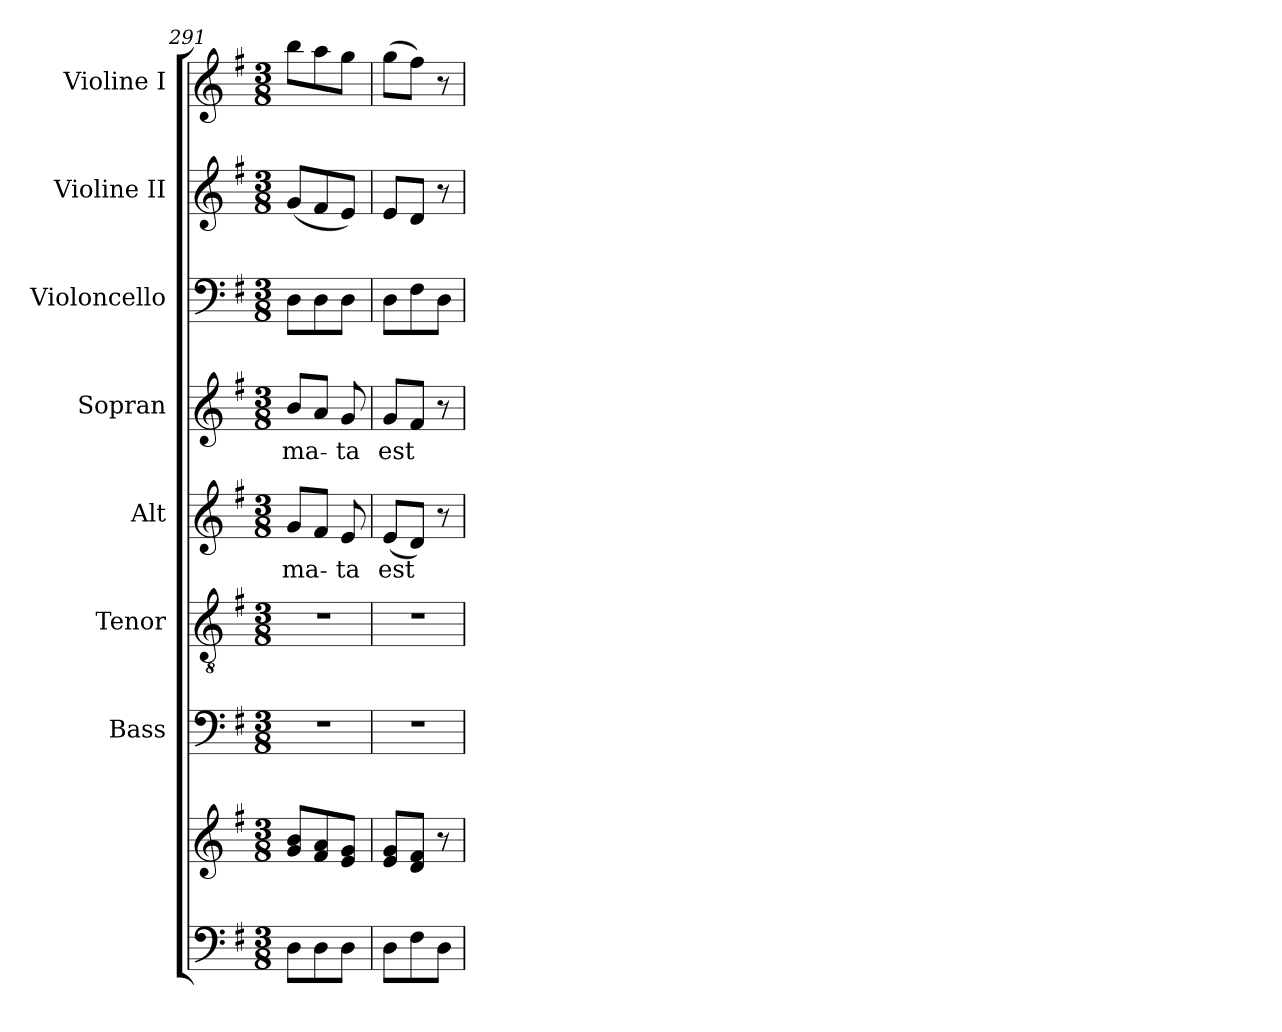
**kern	**kern	**kern	**kern	**kern	**text	**kern	**text	**kern	**kern	**kern
*part8	*part8	*part7	*part6	*part5	*part5	*part4	*part4	*part3	*part2	*part1
*staff9	*staff8	*staff7	*staff6	*staff5	*staff5	*staff4	*staff4	*staff3	*staff2	*staff1
*	*	*I"Bass	*I"Tenor	*I"Alt	*	*I"Sopran	*	*I"Violoncello	*I"Violine II	*I"Violine I
*	*	*I'B.	*I'T.	*I'A.	*	*I'S.	*	*I'Vc.	*I'Vl. II	*I'Vl. I
*clefF4	*clefG2	*clefF4	*clefGv2	*clefG2	*	*clefG2	*	*clefF4	*clefG2	*clefG2
*	*	*	*	*	*	*	*	*ITrd7c12	*	*
*k[f#]	*k[f#]	*k[f#]	*k[f#]	*k[f#]	*	*k[f#]	*	*k[f#]	*k[f#]	*k[f#]
*G:	*G:	*G:	*G:	*G:	*	*G:	*	*G:	*G:	*G:
*M3/8	*M3/8	*M3/8	*M3/8	*M3/8	*	*M3/8	*	*M3/8	*M3/8	*M3/8
=291	=291	=291	=291	=291	=291	=291	=291	=291	=291	=291
!	!	!	!	!	!LO:LY:b	!	!LO:LY:b	!	!	!
8D\L	8g/ 8b/L	4.r	4.r	8g/L	-ma-	8b/L	-ma-	8DD\L	(<8g/L	8bb\L
8D\	8f#/ 8a/	.	.	8f#/J	.	8a/J	.	8DD\	8f#/	8aa\
!	!	!	!	!	!LO:LY:b	!	!LO:LY:b	!	!	!
8D\J	8e/ 8g/J	.	.	8e/	-ta	8g/	-ta	8DD\J	8e/J)	8gg\J
=292	=292	=292	=292	=292	=292	=292	=292	=292	=292	=292
!	!	!	!	!	!LO:LY:b	!	!LO:LY:b	!	!	!
8D\L	8e/ 8g/L	4.r	4.r	(<8e/L	est	8g/L	est	8DD\L	(<8e/L	(>8gg\L
8F#\	8d/ 8f#/J	.	.	8d/J)	.	8f#/J	.	8FF#\	8d/J	8ff#\J)
8D\J	8r	.	.	8r	.	8r	.	8DD\J	8r	8r
=	=	=	=	=	=	=	=	=	=	=
*-	*-	*-	*-	*-	*-	*-	*-	*-	*-	*-
